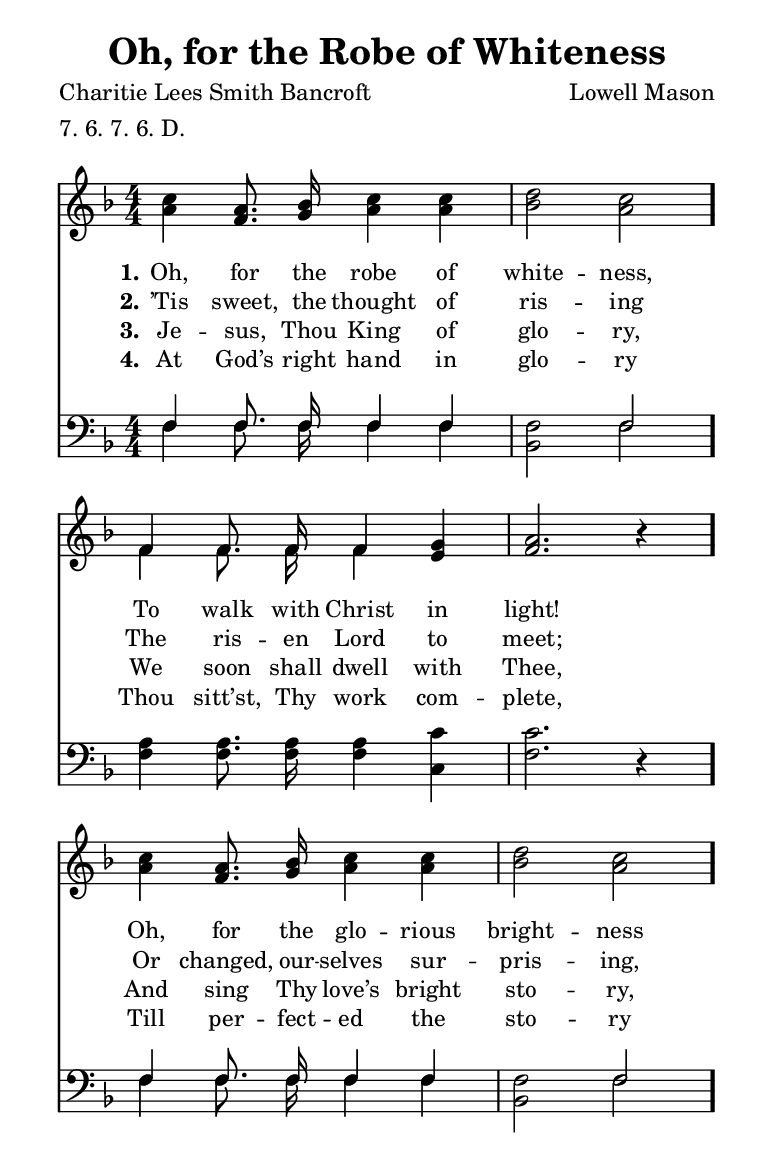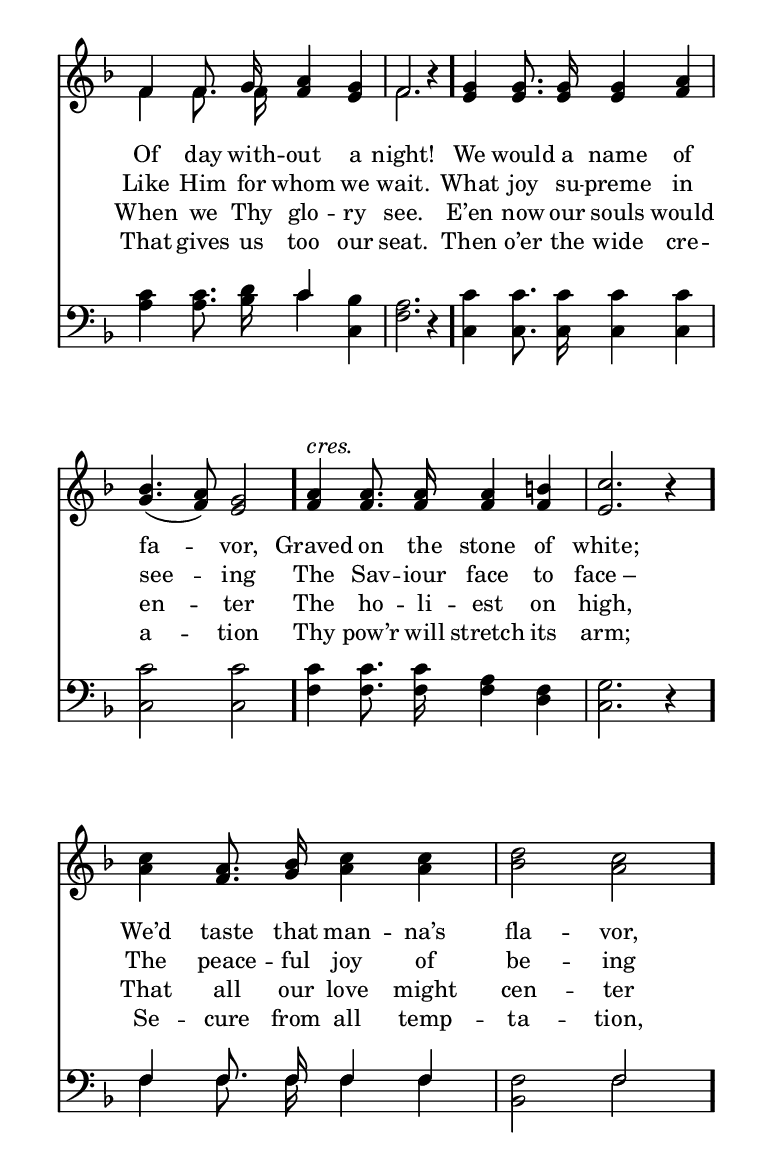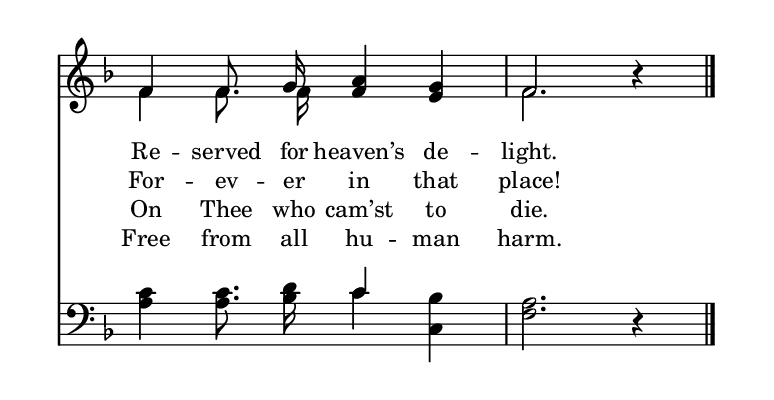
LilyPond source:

\include "common/global.ily"
\paper {
  \include "common/paper.ily"
}

\header{
  hymnnumber = "246"
  title = "Oh, for the Robe of Whiteness"
  tunename = "Work"
  meter = "7. 6. 7. 6. D."
  poet = "Charitie Lees Smith Bancroft" % see https://hymnary.org/text/o_for_the_robes_of_whiteness_o_for_the
  composer = "Lowell Mason" % see https://hymnary.org/tune/work_for_the_night_is_coming_mason
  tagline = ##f
}

global = {
  \include "common/overrides.ily"
  \override Staff.TimeSignature.style = #'numbered
  \time 4/4
  \override Score.MetronomeMark.transparent = ##t % hide all fermata changes too
  \tempo 4=90
  \key f \major
  \autoBeamOff
}

patternA = { c4 c8. c16 c4 c | c2 c }
patternB = { c4 c8. c16 c4 c | c2. c4 }
patternC = { c4 c8. c16 c4 c | c4.( c8) c2 }

notesSoprano = {
\global
\relative c'' {

  \changePitch \patternA { c a bes c c | d c }
  \changePitch \patternB { f, f f f g | a r }
  \changePitch \patternA { c a bes c c | d c }
  \changePitch \patternB { f, f g a g | f r }

  \changePitch \patternC { g g g g a | bes a g }
  \changePitch \patternB { a^\markup{\italic cres.} a a a b | c r }
  \changePitch \patternA { c a bes c c | d c }
  \changePitch \patternB { f, f g a g | f r }

  \bar "|."

}
}

notesAlto = {
\global
\relative e' {

  \changePitch \patternA { a f g a a | bes a }
  \changePitch \patternB { f f f f e | f r }
  \changePitch \patternA { a f g a a | bes a }
  \changePitch \patternB { f f f f e | f r }

  \changePitch \patternC { e e e e f | g f e }
  \changePitch \patternB { f f f f f | e r }
  \changePitch \patternA { a f g a a | bes a }
  \changePitch \patternB { f f f f e | f r }

}
}

notesTenor = {
\global
\relative a {

  \changePitch \patternA { f f f f f | f f }
  \changePitch \patternB { a a a a c | c r }
  \changePitch \patternA { f, f f f f | f f }
  \changePitch \patternB { c' c d c bes | a r }

  \changePitch \patternA { c c c c c | c c }
  \changePitch \patternB { c c c a f | g r }
  \changePitch \patternA { f f f f f | f f }
  \changePitch \patternB { c' c d c bes | a r }

}
}

notesBass = {
\global
\relative f {

  \changePitch \patternA { f f f f f | bes, f' }
  \changePitch \patternB { f f f f c | f r }
  \changePitch \patternA { f f f f f | bes, f' }
  \changePitch \patternB { a a bes c c, | f r }

  \changePitch \patternA { c c c c c | c c }
  \changePitch \patternB { f f f f d | c r }
  \changePitch \patternA { f f f f f | bes, f' }
  \changePitch \patternB { a a bes c c, | f r }

}
}

wordsA = \lyricmode {
\set stanza = "1."

Oh, for the robe of white -- ness, \bar "."
To walk with Christ in light! \bar "."
Oh, for the glo -- rious bright -- ness \bar "."
Of day with -- out a night! \bar "."
We would a name of fa -- vor, \bar "."
Graved on the stone of white; \bar "."
We’d taste that man -- na’s fla -- vor, \bar "."
Re -- served for heaven’s de -- light. \bar "."

}

wordsB = \lyricmode {
\set stanza = "2."

’Tis sweet, the thought of ris -- ing
The ris -- en Lord to meet;
Or changed, our -- selves sur -- pris -- ing,
Like Him for whom we wait.
What joy su -- preme in see -- ing
The Sav -- iour face to face_–
The peace -- ful joy of be -- ing
For -- ev -- er in that place!

}

wordsC = \lyricmode {
\set stanza = "3."

Je -- sus, Thou King of glo -- ry,
We soon shall dwell with Thee,
And sing Thy love’s bright sto -- ry,
When we Thy glo -- ry see.
E’en now our souls would en -- ter
The ho -- li -- est on high,
That all our love might cen -- ter
On Thee who cam’st to die.

}

wordsD = \lyricmode {
\set stanza = "4."

At God’s right hand in glo -- ry
Thou sitt’st, Thy work com -- plete,
Till per -- fect -- ed the sto -- ry
That gives us too our seat.
Then o’er the wide cre -- a -- tion
Thy pow’r will stretch its arm;
Se -- cure from all temp -- ta -- tion,
Free from all hu -- man harm.

}

\score {
  \context ChoirStaff <<
    \context Staff = upper <<
      \set Staff.autoBeaming = ##f
      \set ChoirStaff.systemStartDelimiter = #'SystemStartBar
      \set ChoirStaff.printPartCombineTexts = ##f
      \partcombine #'(2 . 11) \notesSoprano \notesAlto
      \context NullVoice = sopranos { \voiceOne << \notesSoprano >> }
      \context Lyrics = one   \lyricsto sopranos \wordsA
      \context Lyrics = two   \lyricsto sopranos \wordsB
      \context Lyrics = three \lyricsto sopranos \wordsC
      \context Lyrics = four  \lyricsto sopranos \wordsD
    >>
    \context Staff = men <<
      \set Staff.autoBeaming = ##f
      \clef bass
      \set ChoirStaff.printPartCombineTexts = ##f
      \partcombine #'(2 . 11) \notesTenor \notesBass
    >>
  >>
  \layout {
    \include "common/layout.ily"
  }
  #(cond ((ly:get-option 'eog-midi-permitted) #{ \midi{
    \include "common/midi.ily"
  } #}))
}

\version "2.19.49"  % necessary for upgrading to future LilyPond versions.

% vi:set et ts=2 sw=2 ai nocindent syntax=lilypond:
